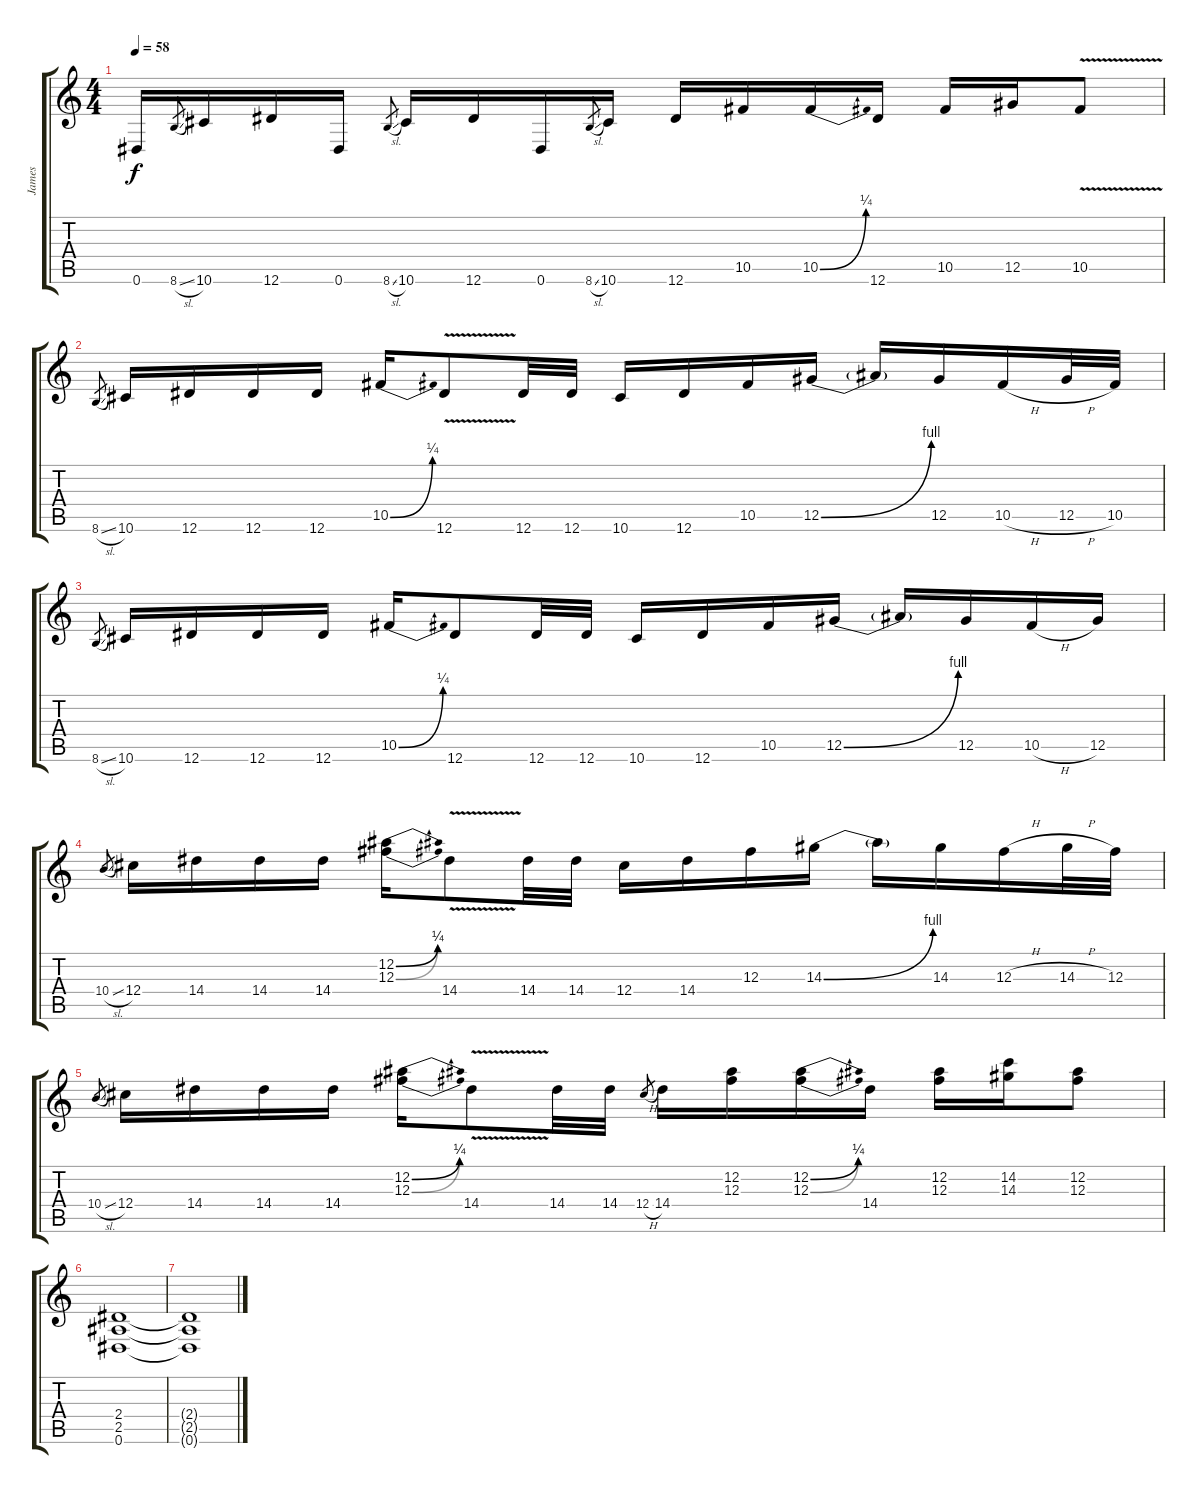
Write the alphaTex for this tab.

\track ("James " "James ") {instrument distortionguitar}
\staff {score tabs}
\tuning (Eb4 Bb3 Gb3 Db3 Ab2 Eb2) {hide}
\ts (4 4)
\tempo 58
\clef g2
\ks c
0.6.16{dy f} 8.6{sl}.8{gr} 10.6.16 12.6.16 0.6.16 8.6{sl}.8{gr} 10.6.16 12.6.16 0.6.16 8.6{sl}.8{gr} 10.6.16 12.6.16 10.5.16 10.5{be (bend 0 0 60 1)}.16 12.6.16 10.5.16 12.5.16 10.5{v}.8 |
8.6{sl}.8{gr} 10.6.16 12.6.16 12.6.16 12.6.16 10.5{be (bend 0 0 60 1)}.16 12.6{v}.8 12.6.32 12.6.32 10.6.16 12.6.16 10.5.16 12.5{be (bend 0 0 60 4)}.16 12.5{t}.16 12.5.16 10.5{h}.16 12.5{h}.32 10.5.32 |
8.6{sl}.8{gr} 10.6.16 12.6.16 12.6.16 12.6.16 10.5{be (bend 0 0 60 1)}.16 12.6.8 12.6.32 12.6.32 10.6.16 12.6.16 10.5.16 12.5{be (bend 0 0 60 4)}.16 12.5{t}.16 12.5.16 10.5{h}.16 12.5.16 |
10.4{sl}.8{gr} 12.4.16 14.4.16 14.4.16 14.4.16 (12.2{be (bend 0 0 60 1)} 12.3{be (bend 0 0 60 1)}).16 14.4{v}.8 14.4.32 14.4.32 12.4.16 14.4.16 12.3.16 14.3{be (bend 0 0 60 4)}.16 14.3{t}.16 14.3.16 12.3{h}.16 14.3{h}.32 12.3.32 |
10.4{sl}.8{gr} 12.4.16 14.4.16 14.4.16 14.4.16 (12.2{be (bend 0 0 60 1)} 12.3{be (bend 0 0 60 1)}).16 14.4{v}.8 14.4.32 14.4.32 12.4{h}.8{gr} 14.4.16 (12.2 12.3).16 (12.2{be (bend 0 0 60 1)} 12.3{be (bend 0 0 60 1)}).16 14.4.16 (12.2 12.3).16 (14.2 14.3).16 (12.2 12.3).8 |
(2.4 2.5 0.6).1 |
(2.4{t} 2.5{t} 0.6{t}).1
